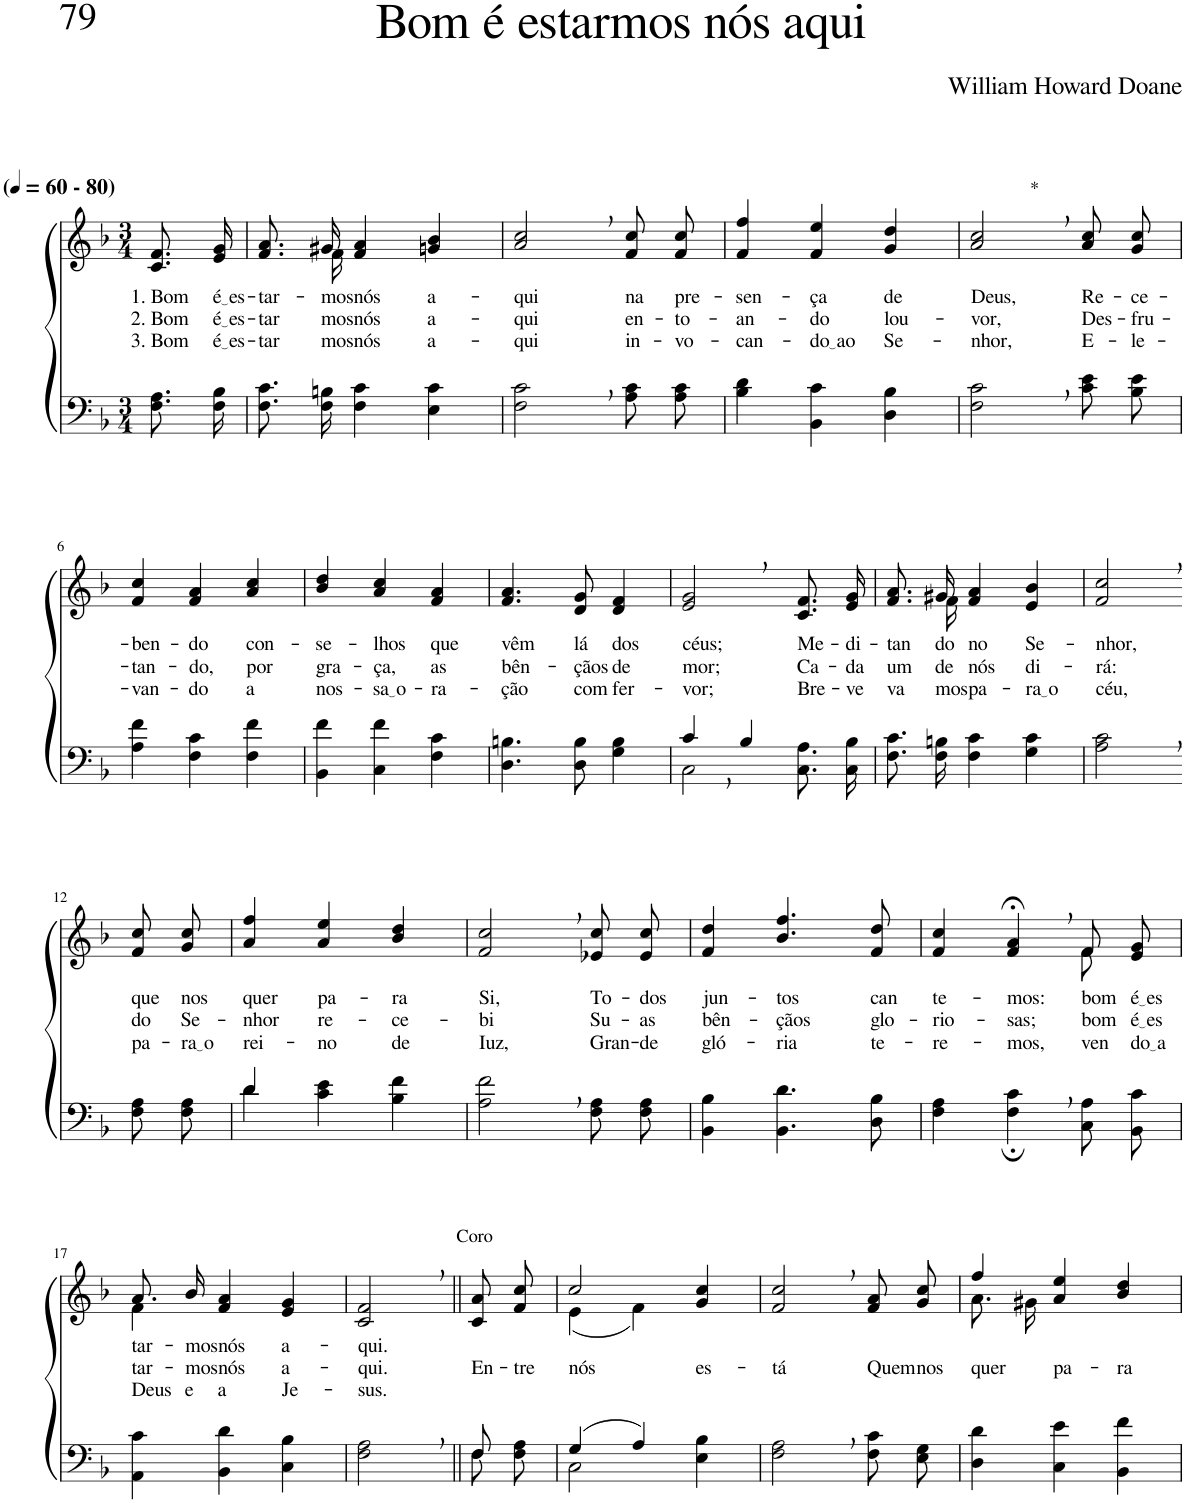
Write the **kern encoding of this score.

**kern	**kern	**text	**text	**text
*part2	*part1	*part1	*part1	*part1
*staff2	*staff1	*staff1	*staff1	*staff1
*I"Parte III e IV	*I"Parte I e II	*	*	*
*clefF4	*clefG2	*	*	*
*Trd1c2	*Trd1c2	*	*	*
*k[b-]	*k[b-]	*	*	*
*M3/4	*M3/4	*	*	*
*MM60	*MM60	*	*	*
=1	=1	=1	=1	=1
!	!LO:TX:a:B:t=(	!	!	!
!	!LO:TX:a:B:t=- 80)	!	!	!
!	!	!LO:LY:b	!LO:LY:b	!LO:LY:b
8.F\ 8.A\L	8.c/ 8.f/L	1. Bom	2. Bom	3. Bom
!	!	!LO:LY:b	!LO:LY:b	!LO:LY:b
16F\ 16B-\Jk	16e/ 16g/Jk	é es	é es	é es
=2	=2	=2	=2	=2
!	!	!LO:LY:b	!LO:LY:b	!LO:LY:b
*	*^	*	*	*
8.F\ 8.c\L	8.f/ 8.a/L	8.ryy	-tar-	-tar-	-tar-
!	!	!	!LO:LY:b	!	!
!	!	!	!	!LO:LY:b	!LO:LY:b
16F\ 16Bn\Jk	16g#X/Jk	16f\	.	-mos	-mos
!	!	!	!LO:LY:b	!LO:LY:b	!LO:LY:b
4F\ 4c\	4f/ 4a/	2ryy	nós	nós	nós
!	!	!	!LO:LY:b	!LO:LY:b	!LO:LY:b
4E\ 4c\	4gn/ 4b-/	.	a-	a-	a-
*	*v	*v	*	*	*
=3	=3	=3	=3	=3
!	!	!LO:LY:b	!LO:LY:b	!LO:LY:b
2F\, 2c\,	2a/, 2cc/,	-qui	-qui	-qui
!	!	!LO:LY:b	!LO:LY:b	!LO:LY:b
8A\ 8c\L	8f/ 8cc/L	na	en-	in-
!	!	!LO:LY:b	!LO:LY:b	!LO:LY:b
8A\ 8c\J	8f/ 8cc/J	pre-	-to-	-vo-
=4	=4	=4	=4	=4
!	!	!LO:LY:b	!LO:LY:b	!LO:LY:b
4B-\ 4d\	4f/ 4ff/	-sen-	-an-	-can-
!	!	!LO:LY:b	!LO:LY:b	!LO:LY:b
4BB-\ 4c\	4f/ 4ee/	-ça	-do	do ao
!	!	!LO:LY:b	!LO:LY:b	!LO:LY:b
4D\ 4B-\	4g/ 4dd/	de	lou-	Se-
=5	=5	=5	=5	=5
!	!LO:TX:a:t=*	!	!	!
!	!	!LO:LY:b	!LO:LY:b	!LO:LY:b
2F\, 2c\,	2a/, 2cc/,	Deus,	-vor,	-nhor,
!	!	!LO:LY:b	!LO:LY:b	!LO:LY:b
8c\ 8e\L	8a\ 8cc\L	Re-	Des-	E-
!	!	!LO:LY:b	!LO:LY:b	!LO:LY:b
8B-\ 8e\J	8g\ 8cc\J	-ce-	-fru-	-le-
!!LO:LB:g=z
=6	=6	=6	=6	=6
!	!	!LO:LY:b	!LO:LY:b	!LO:LY:b
4A\ 4f\	4f/ 4cc/	-ben-	-tan-	-van-
!	!	!LO:LY:b	!LO:LY:b	!LO:LY:b
4F\ 4c\	4f/ 4a/	-do	-do,	-do
!	!	!LO:LY:b	!LO:LY:b	!LO:LY:b
4F\ 4f\	4a/ 4cc/	con-	por	a
=7	=7	=7	=7	=7
!	!	!LO:LY:b	!LO:LY:b	!LO:LY:b
4BB-\ 4f\	4b-/ 4dd/	-se-	gra-	nos-
!	!	!LO:LY:b	!LO:LY:b	!LO:LY:b
4C\ 4f\	4a/ 4cc/	-lhos	-ça,	sa o
!	!	!LO:LY:b	!LO:LY:b	!LO:LY:b
4F\ 4c\	4f/ 4a/	que	as	-ra-
=8	=8	=8	=8	=8
!	!	!LO:LY:b	!LO:LY:b	!LO:LY:b
4.D\ 4.Bn\	4.f/ 4.a/	vêm	bên-	-ção
!	!	!LO:LY:b	!LO:LY:b	!LO:LY:b
8D\ 8B\	8d/ 8g/	lá	-çãos	com
!	!	!LO:LY:b	!LO:LY:b	!LO:LY:b
4G\ 4B\	4d/ 4f/	dos	de	fer-
=9	=9	=9	=9	=9
*^	*	*	*	*
!	!	!	!LO:LY:b	!LO:LY:b	!LO:LY:b
4c,/	2C\	2e/, 2g/,	céus;	mor;	-vor;
4B-/	.	.	.	.	.
!	!	!	!LO:LY:b	!LO:LY:b	!LO:LY:b
4ryy	8.C\ 8.A\L	8.c/ 8.f/L	Me-	Ca-	Bre-
!	!	!	!LO:LY:b	!LO:LY:b	!LO:LY:b
.	16C\ 16B-\Jk	16e/ 16g/Jk	-di-	-da	-ve
=10	=10	=10	=10	=10	=10
!	!	!	!LO:LY:b	!LO:LY:b	!LO:LY:b
*v	*v	*^	*	*	*
8.F\ 8.c\L	8.f/ 8.a/L	8.ryy	-tan-	um	va-
!	!	!	!LO:LY:b	!LO:LY:b	!LO:LY:b
16F\ 16Bn\Jk	16g#X/Jk	16f\	-do	de	-mos
!	!	!	!LO:LY:b	!LO:LY:b	!LO:LY:b
4F\ 4c\	4f/ 4a/	2ryy	no	nós	pa-
!	!	!	!LO:LY:b	!LO:LY:b	!LO:LY:b
4G\ 4c\	4e/ 4b-/	.	Se-	di-	ra o
*	*v	*v	*	*	*
=11	=11	=11	=11	=11
!	!	!LO:LY:b	!LO:LY:b	!LO:LY:b
2A\, 2c\,	2f/, 2cc/,	-nhor,	-rá:	céu,
!!LO:LB:g=z
=12-	=12-	=12-	=12-	=12-
!	!	!LO:LY:b	!LO:LY:b	!LO:LY:b
8F\ 8A\L	8f/ 8cc/L	que	do	pa-
!	!	!LO:LY:b	!LO:LY:b	!LO:LY:b
8F\ 8A\J	8g/ 8cc/J	nos	Se-	ra o
=13	=13	=13	=13	=13
*^	*	*	*	*
!	!	!	!LO:LY:b	!LO:LY:b	!LO:LY:b
4d/	4d\	4a/ 4ff/	quer	-nhor	rei-
!	!	!	!LO:LY:b	!LO:LY:b	!LO:LY:b
2ryy	4c\ 4e\	4a/ 4ee/	pa-	re-	-no
!	!	!	!LO:LY:b	!LO:LY:b	!LO:LY:b
.	4B-\ 4f\	4b-/ 4dd/	-ra	-ce-	de
=14	=14	=14	=14	=14	=14
!	!	!	!LO:LY:b	!LO:LY:b	!LO:LY:b
*v	*v	*	*	*	*
2A\, 2f\,	2f/, 2cc/,	Si,	-bi	Iuz,
!	!	!LO:LY:b	!LO:LY:b	!LO:LY:b
8F\ 8A\L	8e-X/ 8cc/L	To-	Su-	Gran-
!	!	!LO:LY:b	!LO:LY:b	!LO:LY:b
8F\ 8A\J	8e-/ 8cc/J	-dos	-as	-de
=15	=15	=15	=15	=15
!	!	!LO:LY:b	!LO:LY:b	!LO:LY:b
4BB-\ 4B-\	4f/ 4dd/	jun-	bên-	gló-
!	!	!LO:LY:b	!LO:LY:b	!LO:LY:b
4.BB-\ 4.d\	4.b-/ 4.ff/	-tos	-çãos	-ria
!	!	!LO:LY:b	!LO:LY:b	!LO:LY:b
8D\ 8B-\	8f/ 8dd/	can	glo-	te-
=16	=16	=16	=16	=16
!	!	!LO:LY:b	!LO:LY:b	!LO:LY:b
*	*^	*	*	*
4F\ 4A\	4f/ 4cc/	2ryy	te-	-rio-	-re-
!	!	!	!LO:LY:b	!LO:LY:b	!LO:LY:b
4F\;, 4c\;,	4f/;<, 4a/;<,	.	-mos:	-sas;	-mos,
!	!	!	!LO:LY:b	!LO:LY:b	!LO:LY:b
8C\ 8A\L	8f/L	8f\	bom	bom	ven-
!	!	!	!LO:LY:b	!LO:LY:b	!LO:LY:b
8BB-\ 8c\J	8e/ 8g/J	8ryy	é es	é es	do a
!!LO:LB:g=z	!!
=17	=17	=17	=17	=17	=17
!	!	!	!LO:LY:b	!LO:LY:b	!LO:LY:b
4AA\ 4c\	8.a/L	4f\	-tar-	-tar-	Deus
!	!	!	!LO:LY:b	!LO:LY:b	!LO:LY:b
.	16b-/Jk	.	-mos	-mos	e
!	!	!	!LO:LY:b	!LO:LY:b	!LO:LY:b
4BB-\ 4d\	4f/ 4a/	2ryy	nós	nós	a
!	!	!	!LO:LY:b	!LO:LY:b	!LO:LY:b
4C\ 4B-\	4e/ 4g/	.	a-	a-	Je-
*	*v	*v	*	*	*
=18	=18	=18	=18	=18
!	!LO:TX:a:t=Coro	!	!	!
!	!	!LO:LY:b	!LO:LY:b	!LO:LY:b
2F\, 2A\,	2c/, 2f/,	-qui.	-qui.	-sus.
=19||	=19||	=19||	=19||	=19||
*^	*	*	*	*
!	!	!	!	!LO:LY:b	!
8F\L	8F/	8c/ 8a/L	.	En-	.
!	!	!	!	!LO:LY:b	!
8F\ 8A\J	8ryy	8f/ 8cc/J	.	-tre	.
=20	=20	=20	=20	=20	=20
*	*	*^	*	*	*
!	!	!	!	!	!LO:LY:b	!
(4G/	2C\	2cc/	(4e\	.	nós	.
4A/)	.	.	4f\)	.	.	.
!	!	!	!	!	!LO:LY:b	!
4ryy	4E\ 4B-\	4g/ 4cc/	4ryy	.	es-	.
=21	=21	=21	=21	=21	=21	=21
!	!	!	!	!	!LO:LY:b	!
*v	*v	*	*	*	*	*
*	*v	*v	*	*	*
2F\, 2A\,	2f/, 2cc/,	.	-tá	.
!	!	!	!LO:LY:b	!
8F\ 8c\L	8f/ 8a/L	.	Quem	.
!	!	!	!LO:LY:b	!
8E\ 8G\J	8g/ 8cc/J	.	nos	.
=22	=22	=22	=22	=22
*	*^	*	*	*
!	!	!	!	!LO:LY:b	!
4D\ 4d\	4ff/	8.a\L	.	quer	.
.	.	16g#X\Jk	.	.	.
!	!	!	!	!LO:LY:b	!
4C\ 4e\	4ryy	4a/ 4ee/	.	pa-	.
!	!	!	!	!LO:LY:b	!
4BB-\ 4f\	4ryy	4b-/ 4dd/	.	-ra	.
*	*v	*v	*	*	*
=	=	=	=	=
*-	*-	*-	*-	*-
